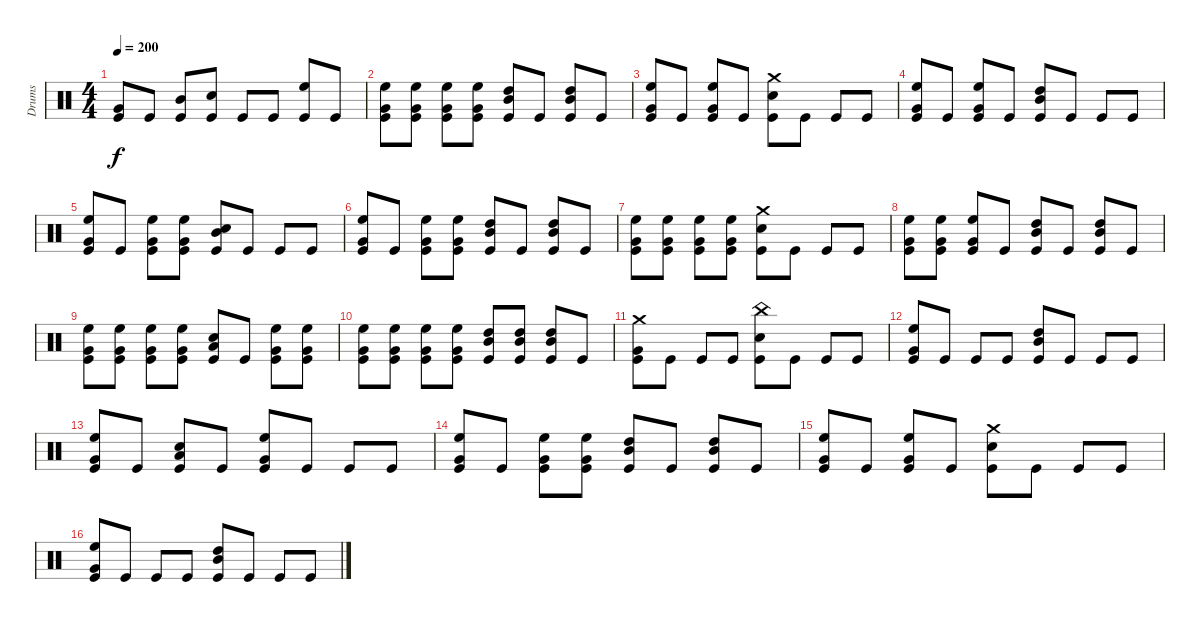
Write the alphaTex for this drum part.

\track ("Drums" "Drums") {instrument percussion}
\staff {score}
\articulation defaults
\ts (4 4)
\tempo 200
\clef neutral
\ks c
("Very Low Tom (hit)" "Kick (hit)").8{dy f} "Kick (hit)".8 ("Mid Tom (hit)" "Kick (hit)").8 ("Snare (hit) 2" "Kick (hit)").8 "Kick (hit)".8 "Kick (hit)".8 ("High Floor Tom (hit)" "Kick (hit)").8 "Kick (hit)".8 |
("High Floor Tom (hit)" "Very Low Tom (hit)" "Kick (hit)").8 ("Very Low Tom (hit)" "High Floor Tom (hit)" "Kick (hit)").8 ("High Floor Tom (hit)" "Very Low Tom (hit)" "Kick (hit)").8 ("High Floor Tom (hit)" "Very Low Tom (hit)" "Kick (hit)").8 ("Mid Tom (hit)" "High Tom (hit)" "Kick (hit)").8 "Kick (hit)".8 ("Mid Tom (hit)" "High Tom (hit)" "Kick (hit)").8 "Kick (hit)".8 |
("Very Low Tom (hit)" "High Floor Tom (hit)" "Kick (hit)").8 "Kick (hit)".8 ("Very Low Tom (hit)" "High Floor Tom (hit)" "Kick (hit)").8 "Kick (hit)".8 ("Crash medium (hit)" "Snare (hit) 2" "Kick (hit)").8 "Kick (hit)".8 "Kick (hit)".8 "Kick (hit)".8 |
("Very Low Tom (hit)" "High Floor Tom (hit)" "Kick (hit)").8 "Kick (hit)".8 ("Very Low Tom (hit)" "High Floor Tom (hit)" "Kick (hit)").8 "Kick (hit)".8 ("Mid Tom (hit)" "High Tom (hit)" "Kick (hit)").8 "Kick (hit)".8 "Kick (hit)".8 "Kick (hit)".8 |
("Very Low Tom (hit)" "High Floor Tom (hit)" "Kick (hit)").8 "Kick (hit)".8 ("High Floor Tom (hit)" "Very Low Tom (hit)" "Kick (hit)").8 ("High Floor Tom (hit)" "Very Low Tom (hit)" "Kick (hit)").8 ("Snare (hit) 2" "Mid Tom (hit)" "Kick (hit)").8 "Kick (hit)".8 "Kick (hit)".8 "Kick (hit)".8 |
("High Floor Tom (hit)" "Very Low Tom (hit)" "Kick (hit)").8 "Kick (hit)".8 ("High Floor Tom (hit)" "Very Low Tom (hit)" "Kick (hit)").8 ("High Floor Tom (hit)" "Very Low Tom (hit)" "Kick (hit)").8 ("Mid Tom (hit)" "High Tom (hit)" "Kick (hit)").8 "Kick (hit)".8 ("Mid Tom (hit)" "High Tom (hit)" "Kick (hit)").8 "Kick (hit)".8 |
("High Floor Tom (hit)" "Very Low Tom (hit)" "Kick (hit)").8 ("Very Low Tom (hit)" "High Floor Tom (hit)" "Kick (hit)").8 ("High Floor Tom (hit)" "Very Low Tom (hit)" "Kick (hit)").8 ("High Floor Tom (hit)" "Very Low Tom (hit)" "Kick (hit)").8 ("Snare (hit) 2" "Crash medium (hit)" "Kick (hit)").8 "Kick (hit)".8 "Kick (hit)".8 "Kick (hit)".8 |
("Very Low Tom (hit)" "High Floor Tom (hit)" "Kick (hit)").8 ("Very Low Tom (hit)" "High Floor Tom (hit)" "Kick (hit)").8 ("Very Low Tom (hit)" "High Floor Tom (hit)" "Kick (hit)").8 "Kick (hit)".8 ("High Tom (hit)" "Mid Tom (hit)" "Kick (hit)").8 "Kick (hit)".8 ("High Tom (hit)" "Mid Tom (hit)" "Kick (hit)").8 "Kick (hit)".8 |
("High Floor Tom (hit)" "Very Low Tom (hit)" "Kick (hit)").8 ("High Floor Tom (hit)" "Very Low Tom (hit)" "Kick (hit)").8 ("High Floor Tom (hit)" "Very Low Tom (hit)" "Kick (hit)").8 ("High Floor Tom (hit)" "Very Low Tom (hit)" "Kick (hit)").8 ("Snare (hit) 2" "Low Tom (hit)" "Kick (hit)").8 "Kick (hit)".8 ("High Floor Tom (hit)" "Very Low Tom (hit)" "Kick (hit)").8 ("High Floor Tom (hit)" "Very Low Tom (hit)" "Kick (hit)").8 |
("Very Low Tom (hit)" "High Floor Tom (hit)" "Kick (hit)").8 ("Very Low Tom (hit)" "High Floor Tom (hit)" "Kick (hit)").8 ("Very Low Tom (hit)" "High Floor Tom (hit)" "Kick (hit)").8 ("Very Low Tom (hit)" "High Floor Tom (hit)" "Kick (hit)").8 ("High Tom (hit)" "Mid Tom (hit)" "Kick (hit)").8 ("High Tom (hit)" "Mid Tom (hit)" "Kick (hit)").8 ("Mid Tom (hit)" "High Tom (hit)" "Kick (hit)").8 "Kick (hit)".8 |
("Very Low Tom (hit)" "Crash medium (hit)" "Kick (hit)").8 "Kick (hit)".8 "Kick (hit)".8 "Kick (hit)".8 ("China (hit)" "Snare (hit) 2" "Kick (hit)").8 "Kick (hit)".8 "Kick (hit)".8 "Kick (hit)".8 |
("High Floor Tom (hit)" "Very Low Tom (hit)" "Kick (hit)").8 "Kick (hit)".8 "Kick (hit)".8 "Kick (hit)".8 ("Mid Tom (hit)" "High Tom (hit)" "Kick (hit)").8 "Kick (hit)".8 "Kick (hit)".8 "Kick (hit)".8 |
("Very Low Tom (hit)" "High Floor Tom (hit)" "Kick (hit)").8 "Kick (hit)".8 ("Snare (hit) 2" "Low Tom (hit)" "Kick (hit)").8 "Kick (hit)".8 ("High Floor Tom (hit)" "Very Low Tom (hit)" "Kick (hit)").8 "Kick (hit)".8 "Kick (hit)".8 "Kick (hit)".8 |
("Very Low Tom (hit)" "High Floor Tom (hit)" "Kick (hit)").8 "Kick (hit)".8 ("High Floor Tom (hit)" "Very Low Tom (hit)" "Kick (hit)").8 ("High Floor Tom (hit)" "Very Low Tom (hit)" "Kick (hit)").8 ("Mid Tom (hit)" "High Tom (hit)" "Kick (hit)").8 "Kick (hit)".8 ("Mid Tom (hit)" "High Tom (hit)" "Kick (hit)").8 "Kick (hit)".8 |
("Very Low Tom (hit)" "High Floor Tom (hit)" "Kick (hit)").8 "Kick (hit)".8 ("Very Low Tom (hit)" "High Floor Tom (hit)" "Kick (hit)").8 "Kick (hit)".8 ("Crash medium (hit)" "Snare (hit) 2" "Kick (hit)").8 "Kick (hit)".8 "Kick (hit)".8 "Kick (hit)".8 |
("High Floor Tom (hit)" "Very Low Tom (hit)" "Kick (hit)").8 "Kick (hit)".8 "Kick (hit)".8 "Kick (hit)".8 ("Mid Tom (hit)" "High Tom (hit)" "Kick (hit)").8 "Kick (hit)".8 "Kick (hit)".8 "Kick (hit)".8
